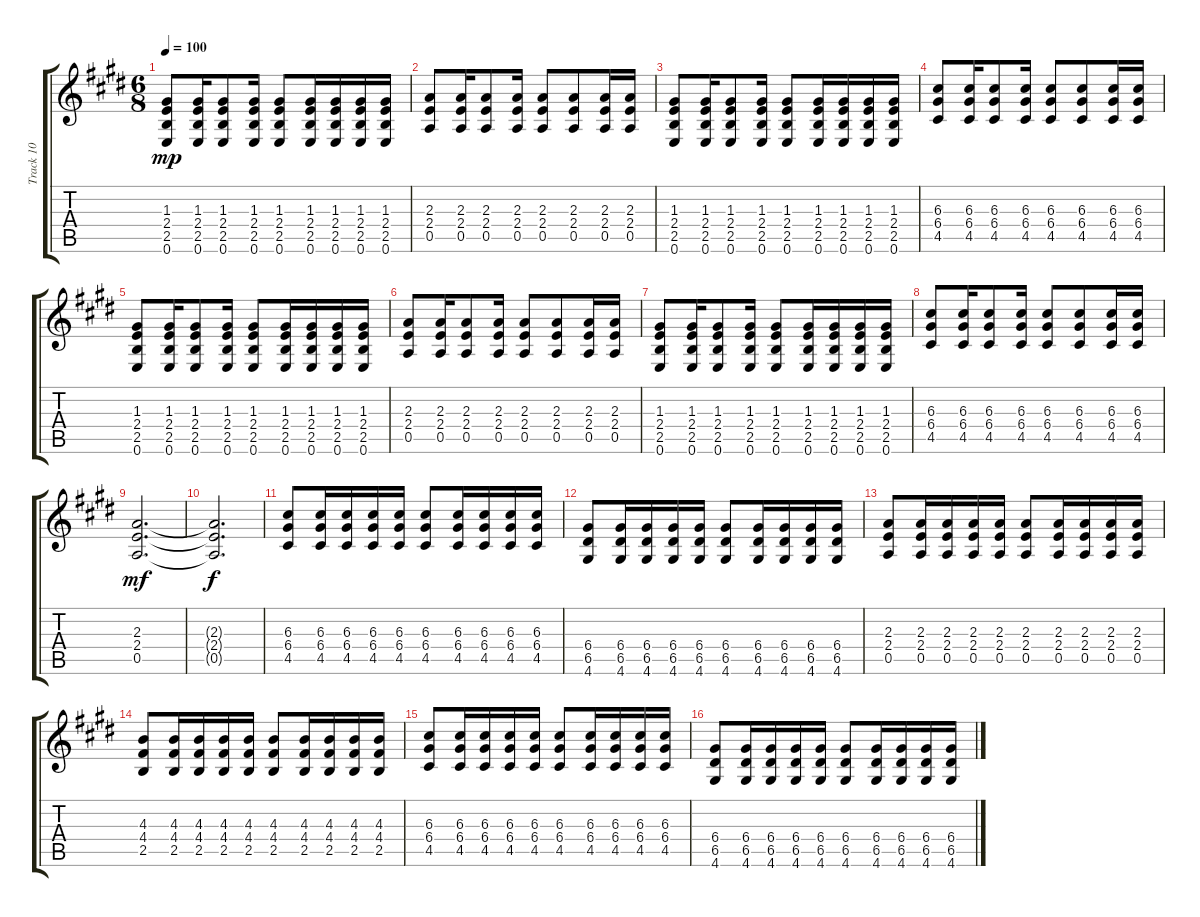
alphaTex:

\track ("Track 10" "Track 10") {instrument overdrivenguitar}
\staff {score tabs}
\tuning (E4 B3 G3 D3 A2 E2) {hide}
\ts (6 8)
\tempo 100
\clef g2
\ks c#minor
(1.3 2.4 2.5 0.6).8{dy mp} (1.3 2.4 2.5 0.6).16 (1.3 2.4 2.5 0.6).8 (1.3 2.4 2.5 0.6).16 (1.3 2.4 2.5 0.6).8 (1.3 2.4 2.5 0.6).16 (1.3 2.4 2.5 0.6).16 (1.3 2.4 2.5 0.6).16 (1.3 2.4 2.5 0.6).16 |
(2.3 2.4 0.5).8 (2.3 2.4 0.5).16 (2.3 2.4 0.5).8 (2.3 2.4 0.5).16 (2.3 2.4 0.5).8 (2.3 2.4 0.5).8 (2.3 2.4 0.5).16 (2.3 2.4 0.5).16 |
(1.3 2.4 2.5 0.6).8 (1.3 2.4 2.5 0.6).16 (1.3 2.4 2.5 0.6).8 (1.3 2.4 2.5 0.6).16 (1.3 2.4 2.5 0.6).8 (1.3 2.4 2.5 0.6).16 (1.3 2.4 2.5 0.6).16 (1.3 2.4 2.5 0.6).16 (1.3 2.4 2.5 0.6).16 |
(6.3 6.4 4.5).8 (6.3 6.4 4.5).16 (6.3 6.4 4.5).8 (6.3 6.4 4.5).16 (6.3 6.4 4.5).8 (6.3 6.4 4.5).8 (6.3 6.4 4.5).16 (6.3 6.4 4.5).16 |
(1.3 2.4 2.5 0.6).8 (1.3 2.4 2.5 0.6).16 (1.3 2.4 2.5 0.6).8 (1.3 2.4 2.5 0.6).16 (1.3 2.4 2.5 0.6).8 (1.3 2.4 2.5 0.6).16 (1.3 2.4 2.5 0.6).16 (1.3 2.4 2.5 0.6).16 (1.3 2.4 2.5 0.6).16 |
(2.3 2.4 0.5).8 (2.3 2.4 0.5).16 (2.3 2.4 0.5).8 (2.3 2.4 0.5).16 (2.3 2.4 0.5).8 (2.3 2.4 0.5).8 (2.3 2.4 0.5).16 (2.3 2.4 0.5).16 |
(1.3 2.4 2.5 0.6).8 (1.3 2.4 2.5 0.6).16 (1.3 2.4 2.5 0.6).8 (1.3 2.4 2.5 0.6).16 (1.3 2.4 2.5 0.6).8 (1.3 2.4 2.5 0.6).16 (1.3 2.4 2.5 0.6).16 (1.3 2.4 2.5 0.6).16 (1.3 2.4 2.5 0.6).16 |
(6.3 6.4 4.5).8 (6.3 6.4 4.5).16 (6.3 6.4 4.5).8 (6.3 6.4 4.5).16 (6.3 6.4 4.5).8 (6.3 6.4 4.5).8 (6.3 6.4 4.5).16 (6.3 6.4 4.5).16 |
(2.3 2.4 0.5).2{d dy mf} |
(2.3{t} 2.4{t} 0.5{t}).2{d dy f} |
(6.3 6.4 4.5).8 (6.3 6.4 4.5).16 (6.3 6.4 4.5).16 (6.3 6.4 4.5).16 (6.3 6.4 4.5).16 (6.3 6.4 4.5).8 (6.3 6.4 4.5).16 (6.3 6.4 4.5).16 (6.3 6.4 4.5).16 (6.3 6.4 4.5).16 |
(6.4 6.5 4.6).8 (6.4 6.5 4.6).16 (6.4 6.5 4.6).16 (6.4 6.5 4.6).16 (6.4 6.5 4.6).16 (6.4 6.5 4.6).8 (6.4 6.5 4.6).16 (6.4 6.5 4.6).16 (6.4 6.5 4.6).16 (6.4 6.5 4.6).16 |
(2.3 2.4 0.5).8 (2.3 2.4 0.5).16 (2.3 2.4 0.5).16 (2.3 2.4 0.5).16 (2.3 2.4 0.5).16 (2.3 2.4 0.5).8 (2.3 2.4 0.5).16 (2.3 2.4 0.5).16 (2.3 2.4 0.5).16 (2.3 2.4 0.5).16 |
(4.3 4.4 2.5).8 (4.3 4.4 2.5).16 (4.3 4.4 2.5).16 (4.3 4.4 2.5).16 (4.3 4.4 2.5).16 (4.3 4.4 2.5).8 (4.3 4.4 2.5).16 (4.3 4.4 2.5).16 (4.3 4.4 2.5).16 (4.3 4.4 2.5).16 |
(6.3 6.4 4.5).8 (6.3 6.4 4.5).16 (6.3 6.4 4.5).16 (6.3 6.4 4.5).16 (6.3 6.4 4.5).16 (6.3 6.4 4.5).8 (6.3 6.4 4.5).16 (6.3 6.4 4.5).16 (6.3 6.4 4.5).16 (6.3 6.4 4.5).16 |
(6.4 6.5 4.6).8 (6.4 6.5 4.6).16 (6.4 6.5 4.6).16 (6.4 6.5 4.6).16 (6.4 6.5 4.6).16 (6.4 6.5 4.6).8 (6.4 6.5 4.6).16 (6.4 6.5 4.6).16 (6.4 6.5 4.6).16 (6.4 6.5 4.6).16
